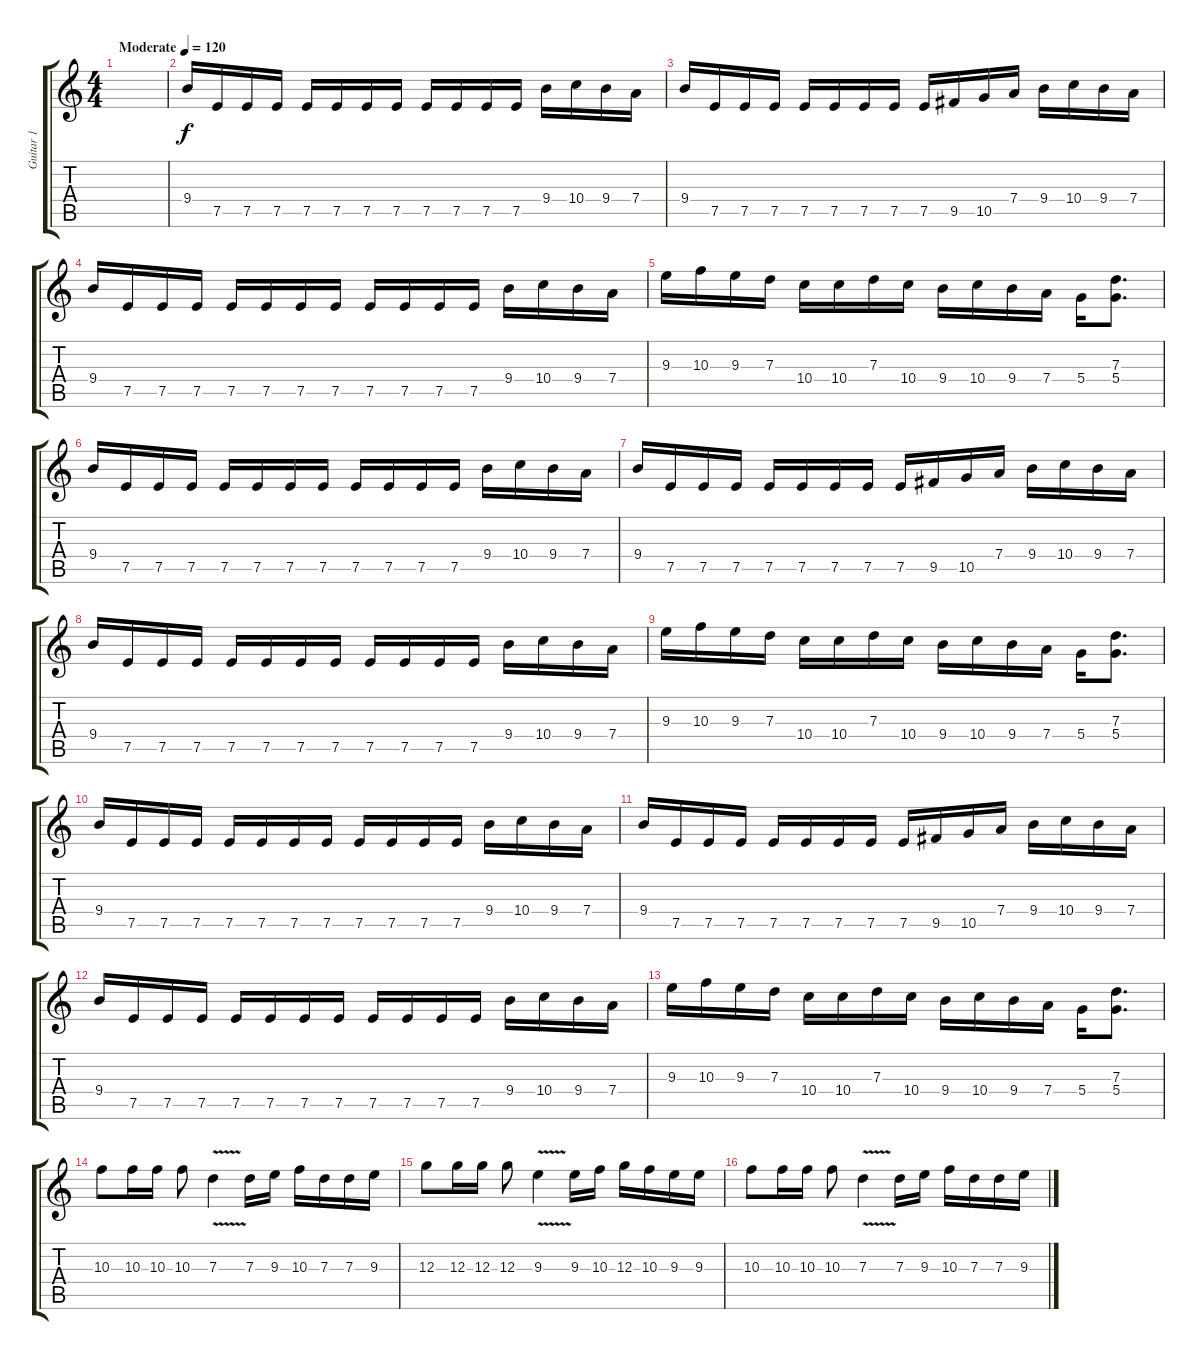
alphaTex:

\track ("Guitar 1" "Guitar 1") {instrument distortionguitar}
\staff {score tabs}
\tuning (E4 B3 G3 D3 A2 E2) {hide}
\ts (4 4)
\tempo (120 "Moderate")
\clef g2
\ks c
|
9.4.16 7.5.16 7.5.16 7.5.16 7.5.16 7.5.16 7.5.16 7.5.16 7.5.16 7.5.16 7.5.16 7.5.16 9.4.16 10.4.16 9.4.16 7.4.16 |
9.4.16 7.5.16 7.5.16 7.5.16 7.5.16 7.5.16 7.5.16 7.5.16 7.5.16 9.5.16 10.5.16 7.4.16 9.4.16 10.4.16 9.4.16 7.4.16 |
9.4.16 7.5.16 7.5.16 7.5.16 7.5.16 7.5.16 7.5.16 7.5.16 7.5.16 7.5.16 7.5.16 7.5.16 9.4.16 10.4.16 9.4.16 7.4.16 |
9.3.16 10.3.16 9.3.16 7.3.16 10.4.16 10.4.16 7.3.16 10.4.16 9.4.16 10.4.16 9.4.16 7.4.16 5.4.16 (7.3 5.4).8{d} |
9.4.16{volume 10} 7.5.16 7.5.16 7.5.16 7.5.16 7.5.16 7.5.16 7.5.16 7.5.16 7.5.16 7.5.16 7.5.16 9.4.16 10.4.16 9.4.16 7.4.16 |
9.4.16 7.5.16 7.5.16 7.5.16 7.5.16 7.5.16 7.5.16 7.5.16 7.5.16 9.5.16 10.5.16 7.4.16 9.4.16 10.4.16 9.4.16 7.4.16 |
9.4.16 7.5.16 7.5.16 7.5.16 7.5.16 7.5.16 7.5.16 7.5.16 7.5.16 7.5.16 7.5.16 7.5.16 9.4.16 10.4.16 9.4.16 7.4.16 |
9.3.16 10.3.16 9.3.16 7.3.16 10.4.16 10.4.16 7.3.16 10.4.16 9.4.16 10.4.16 9.4.16 7.4.16 5.4.16 (7.3 5.4).8{d} |
9.4.16{volume 10} 7.5.16 7.5.16 7.5.16 7.5.16 7.5.16 7.5.16 7.5.16 7.5.16 7.5.16 7.5.16 7.5.16 9.4.16 10.4.16 9.4.16 7.4.16 |
9.4.16 7.5.16 7.5.16 7.5.16 7.5.16 7.5.16 7.5.16 7.5.16 7.5.16 9.5.16 10.5.16 7.4.16 9.4.16 10.4.16 9.4.16 7.4.16 |
9.4.16 7.5.16 7.5.16 7.5.16 7.5.16 7.5.16 7.5.16 7.5.16 7.5.16 7.5.16 7.5.16 7.5.16 9.4.16 10.4.16 9.4.16 7.4.16 |
9.3.16 10.3.16 9.3.16 7.3.16 10.4.16 10.4.16 7.3.16 10.4.16 9.4.16 10.4.16 9.4.16 7.4.16 5.4.16 (7.3 5.4).8{d} |
10.3.8{balance 8} 10.3.16 10.3.16 10.3.8 7.3{v}.4 7.3.16 9.3.16 10.3.16 7.3.16 7.3.16 9.3.16 |
12.3.8 12.3.16 12.3.16 12.3.8 9.3{v}.4 9.3.16 10.3.16 12.3.16 10.3.16 9.3.16 9.3.16 |
10.3.8 10.3.16 10.3.16 10.3.8 7.3{v}.4 7.3.16 9.3.16 10.3.16 7.3.16 7.3.16 9.3.16
